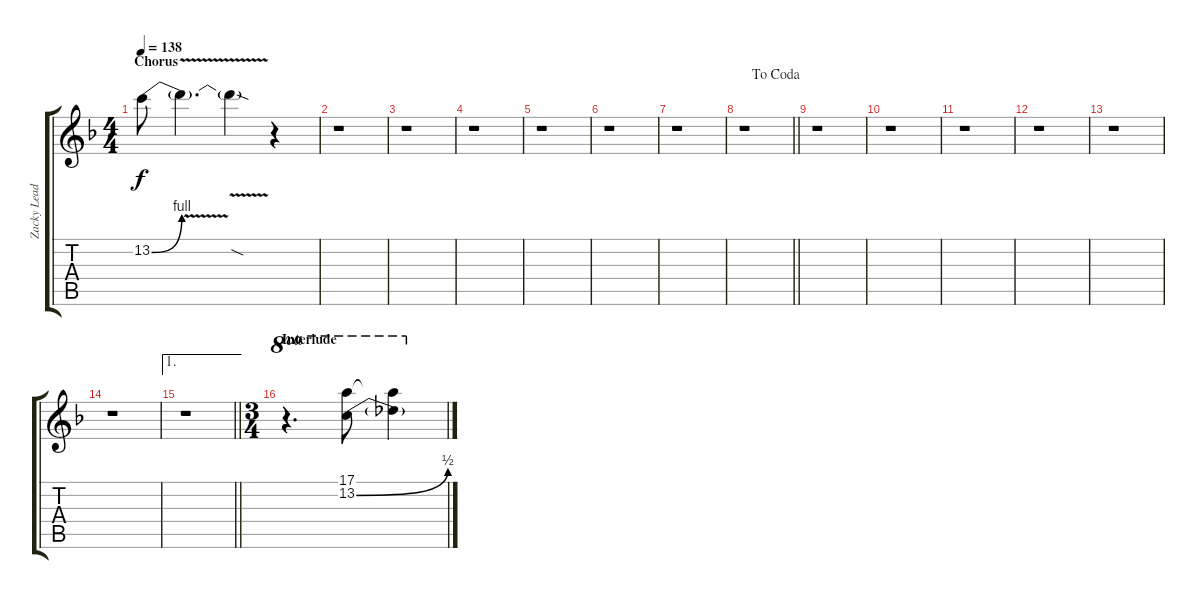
\track ("Zacky Lead" "Zacky Lead") {instrument overdrivenguitar}
\staff {score tabs}
\tuning (E4 B3 G3 D3 A2 D2) {hide}
\ts (4 4)
\section ("" "Chorus")
\tempo 138
\clef g2
\ks f
13.2{be (bend 0 0 60 4)}.8{dy f} 13.2{v t}.4{d} 13.2{sod t}.4 r.4 |
r.1 |
r.1 |
r.1 |
r.1 |
r.1 |
r.1 |
\jump dacoda
\barLineRight lightlight
r.1 |
r.1 |
r.1 |
r.1 |
r.1 |
r.1 |
r.1 |
\ae 1
\barLineRight lightlight
r.1 |
\ts (3 4)
\section ("" "Interlude")
r.4{d ot 8va} (17.1 13.2{be (bend 0 0 60 2)}).8{ot 8va} (17.1{t} 13.2{t}).4{ot 8va}
